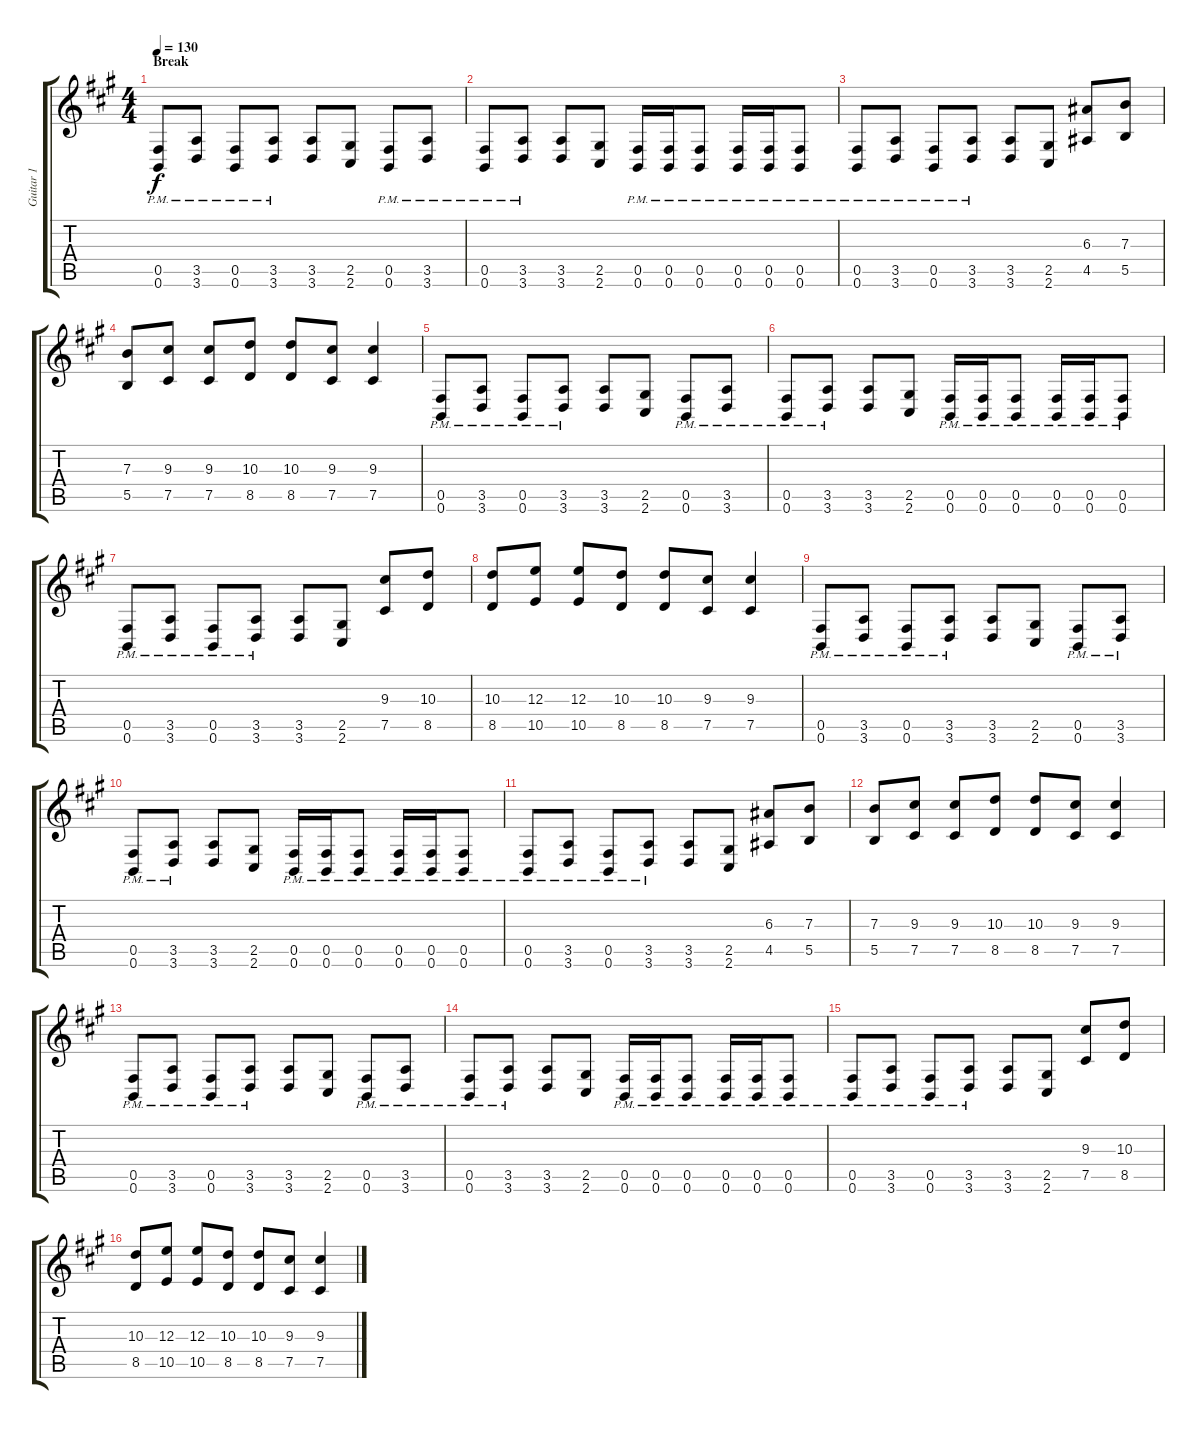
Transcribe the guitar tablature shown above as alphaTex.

\track ("Guitar 1" "Guitar 1") {instrument distortionguitar}
\staff {score tabs}
\tuning (Db4 Ab3 E3 B2 Gb2 B1) {hide}
\ts (4 4)
\section ("" "Break")
\tempo 130
\clef g2
\ks a
(0.5{pm} 0.6{pm}).8{dy f} (3.5{pm} 3.6{pm}).8 (0.5{pm} 0.6{pm}).8 (3.5{pm} 3.6{pm}).8 (3.5 3.6).8 (2.5 2.6).8 (0.5{pm} 0.6{pm}).8 (3.5{pm} 3.6{pm}).8 |
(0.5{pm} 0.6{pm}).8 (3.5{pm} 3.6{pm}).8 (3.5 3.6).8 (2.5 2.6).8 (0.5{pm} 0.6{pm}).16 (0.5{pm} 0.6{pm}).16 (0.5{pm} 0.6{pm}).8 (0.5{pm} 0.6{pm}).16 (0.5{pm} 0.6{pm}).16 (0.5{pm} 0.6{pm}).8 |
(0.5{pm} 0.6{pm}).8 (3.5{pm} 3.6{pm}).8 (0.5{pm} 0.6{pm}).8 (3.5{pm} 3.6{pm}).8 (3.5 3.6).8 (2.5 2.6).8 (6.3 4.5).8 (7.3 5.5).8 |
(7.3 5.5).8 (9.3 7.5).8 (9.3 7.5).8 (10.3 8.5).8 (10.3 8.5).8 (9.3 7.5).8 (9.3 7.5).4 |
(0.5{pm} 0.6{pm}).8 (3.5{pm} 3.6{pm}).8 (0.5{pm} 0.6{pm}).8 (3.5{pm} 3.6{pm}).8 (3.5 3.6).8 (2.5 2.6).8 (0.5{pm} 0.6{pm}).8 (3.5{pm} 3.6{pm}).8 |
(0.5{pm} 0.6{pm}).8 (3.5{pm} 3.6{pm}).8 (3.5 3.6).8 (2.5 2.6).8 (0.5{pm} 0.6{pm}).16 (0.5{pm} 0.6{pm}).16 (0.5{pm} 0.6{pm}).8 (0.5{pm} 0.6{pm}).16 (0.5{pm} 0.6{pm}).16 (0.5{pm} 0.6{pm}).8 |
(0.5{pm} 0.6{pm}).8 (3.5{pm} 3.6{pm}).8 (0.5{pm} 0.6{pm}).8 (3.5{pm} 3.6{pm}).8 (3.5 3.6).8 (2.5 2.6).8 (9.3 7.5).8 (10.3 8.5).8 |
(10.3 8.5).8 (12.3 10.5).8 (12.3 10.5).8 (10.3 8.5).8 (10.3 8.5).8 (9.3 7.5).8 (9.3 7.5).4 |
(0.5{pm} 0.6{pm}).8 (3.5{pm} 3.6{pm}).8 (0.5{pm} 0.6{pm}).8 (3.5{pm} 3.6{pm}).8 (3.5 3.6).8 (2.5 2.6).8 (0.5{pm} 0.6{pm}).8 (3.5{pm} 3.6{pm}).8 |
(0.5{pm} 0.6{pm}).8 (3.5{pm} 3.6{pm}).8 (3.5 3.6).8 (2.5 2.6).8 (0.5{pm} 0.6{pm}).16 (0.5{pm} 0.6{pm}).16 (0.5{pm} 0.6{pm}).8 (0.5{pm} 0.6{pm}).16 (0.5{pm} 0.6{pm}).16 (0.5{pm} 0.6{pm}).8 |
(0.5{pm} 0.6{pm}).8 (3.5{pm} 3.6{pm}).8 (0.5{pm} 0.6{pm}).8 (3.5{pm} 3.6{pm}).8 (3.5 3.6).8 (2.5 2.6).8 (6.3 4.5).8 (7.3 5.5).8 |
(7.3 5.5).8 (9.3 7.5).8 (9.3 7.5).8 (10.3 8.5).8 (10.3 8.5).8 (9.3 7.5).8 (9.3 7.5).4 |
(0.5{pm} 0.6{pm}).8 (3.5{pm} 3.6{pm}).8 (0.5{pm} 0.6{pm}).8 (3.5{pm} 3.6{pm}).8 (3.5 3.6).8 (2.5 2.6).8 (0.5{pm} 0.6{pm}).8 (3.5{pm} 3.6{pm}).8 |
(0.5{pm} 0.6{pm}).8 (3.5{pm} 3.6{pm}).8 (3.5 3.6).8 (2.5 2.6).8 (0.5{pm} 0.6{pm}).16 (0.5{pm} 0.6{pm}).16 (0.5{pm} 0.6{pm}).8 (0.5{pm} 0.6{pm}).16 (0.5{pm} 0.6{pm}).16 (0.5{pm} 0.6{pm}).8 |
(0.5{pm} 0.6{pm}).8 (3.5{pm} 3.6{pm}).8 (0.5{pm} 0.6{pm}).8 (3.5{pm} 3.6{pm}).8 (3.5 3.6).8 (2.5 2.6).8 (9.3 7.5).8 (10.3 8.5).8 |
(10.3 8.5).8 (12.3 10.5).8 (12.3 10.5).8 (10.3 8.5).8 (10.3 8.5).8 (9.3 7.5).8 (9.3 7.5).4
